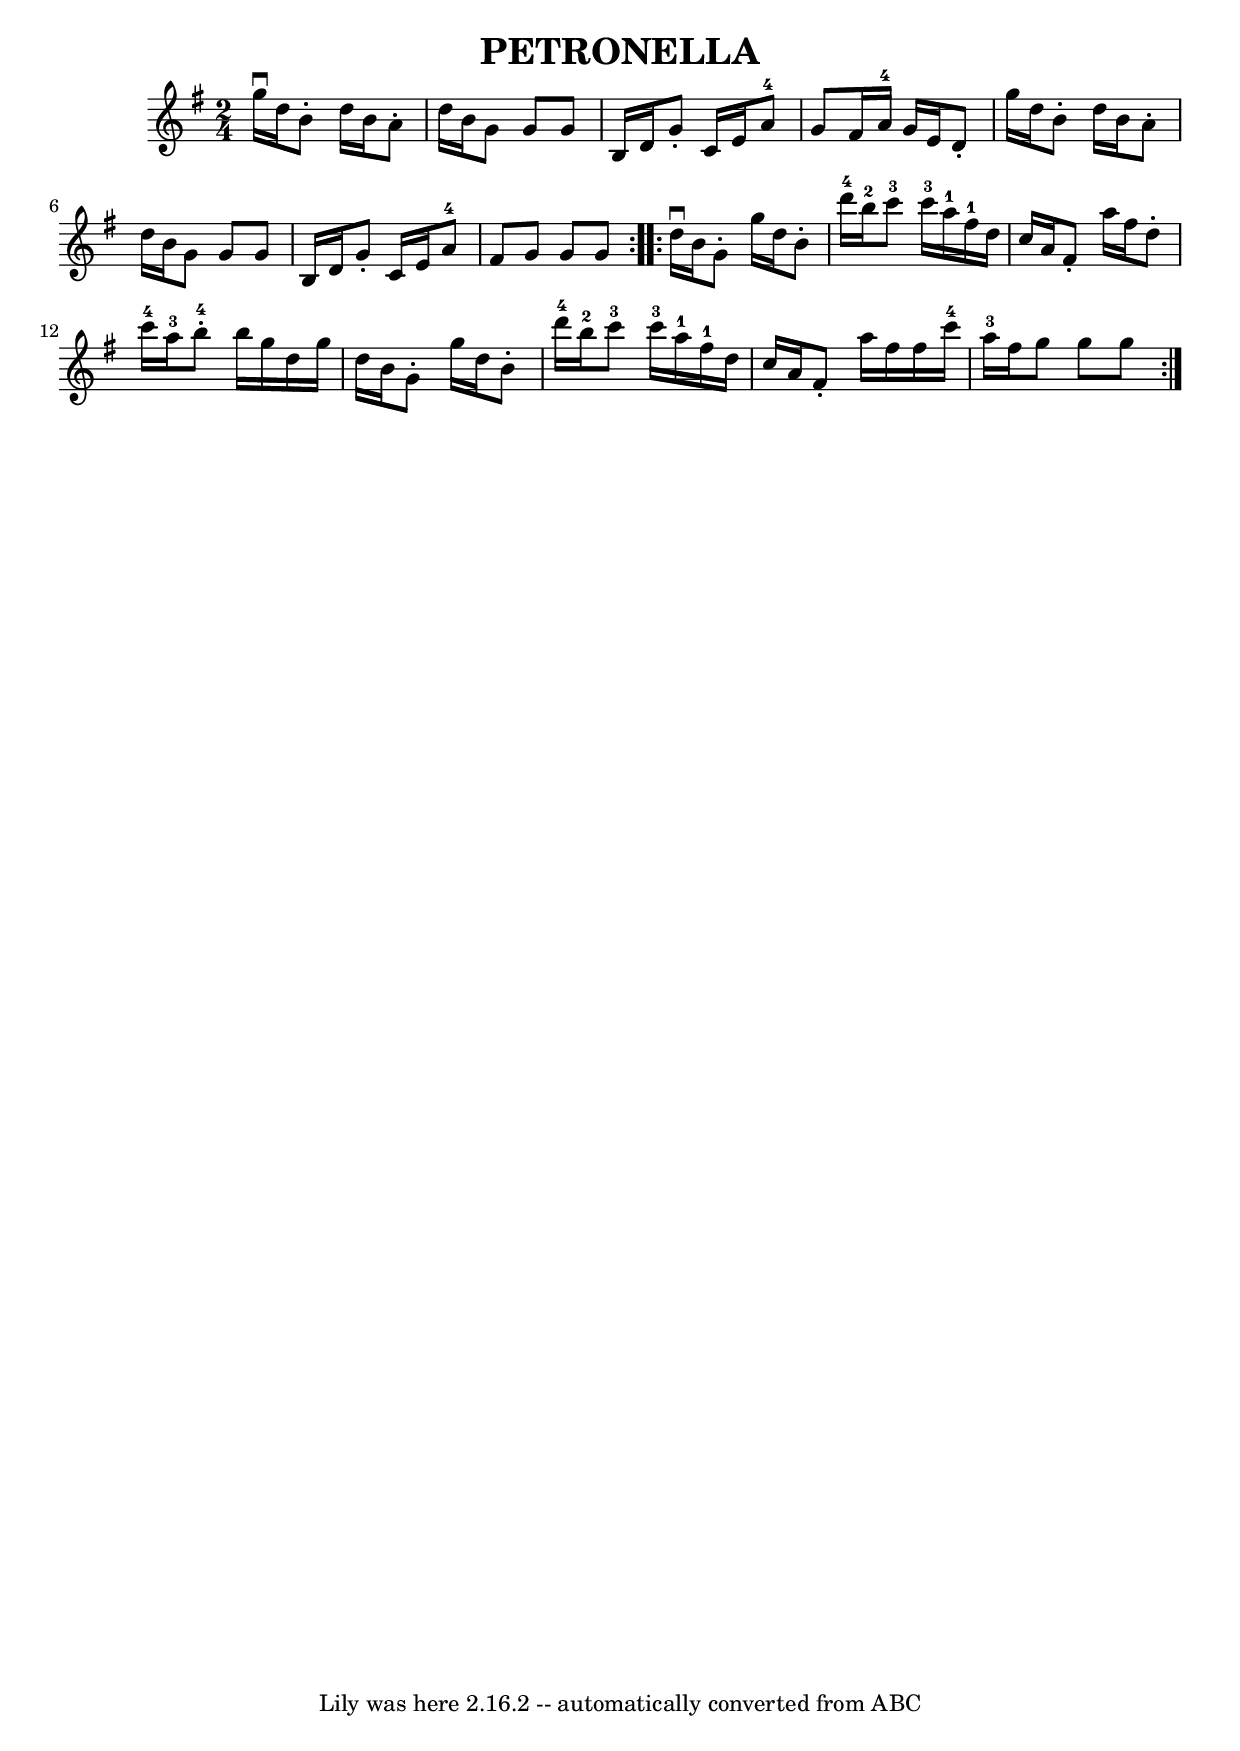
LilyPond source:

\version "2.7.40"
\include "Mammoth.ily"
\header {
	%% book = "Ryan's Mammoth Collection of Fiddle Tunes"
	crossRefNumber = "1"
	footnotes = "\\\\Original Key, Eb.\\\\\\\\W: PETRONELLA. -- (Form as for Contra Dance.) First couple to the right, balance\\\\W: opposite each other in centre of set, [4 bars]. Again to the right, and\\\\W: balance on sides of set, [4 bars]. Again to the right, and balance in centre\\\\W: of set, [4 bars]. Again to the right, and balance to places [4 bars]. Down\\\\W: the centre and back, [8 bars]. Cast off, right and left 4, [8 bars]."
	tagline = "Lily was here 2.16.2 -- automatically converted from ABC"
	title = "PETRONELLA"
}
voicedefault =  {


\repeat volta 2 {
\time 2/4 \key g \major g''16^\downbow d''16        |
 b'8 -.   
d''16 b'16 a'8 -. d''16 b'16    |
 g'8 g'8 g'8 b16  
 d'16    |
 g'8 -. c'16 e'16 a'8-4 g'8    |
   
fis'16 a'16-4 g'16 e'16 d'8 -. g''16 d''16        |
   
b'8 -. d''16 b'16 a'8 -. d''16 b'16    |
 g'8 g'8    
g'8 b16 d'16    |
 g'8 -. c'16 e'16 a'8-4 fis'8    
|
 g'8 g'8 g'8    }     \repeat volta 2 { d''16^\downbow   
b'16        |
 g'8 -. g''16 d''16 b'8 -. d'''16-4 b''16 
-2   |
 c'''8-3 c'''16-3 a''16-1 fis''16-1   
d''16 c''16 a'16        |
 fis'8 -. a''16 fis''16 d''8 -. 
 c'''16-4 a''16-3   |
 b''8-4-. b''16 g''16 d''16 
 g''16 d''16 b'16        |
 g'8 -. g''16 d''16 b'8 -.   
d'''16-4 b''16-2   |
 c'''8-3 c'''16-3 a''16-1   
 fis''16-1 d''16 c''16 a'16        |
 fis'8 -. a''16    
fis''16 fis''16 c'''16-4 a''16-3 fis''16    |
 g''8    
g''8 g''8    }   
}

\score{
    <<

	\context Staff="default"
	{
	    \voicedefault 
	}

    >>
	\layout {
	}
	\midi {}
}
